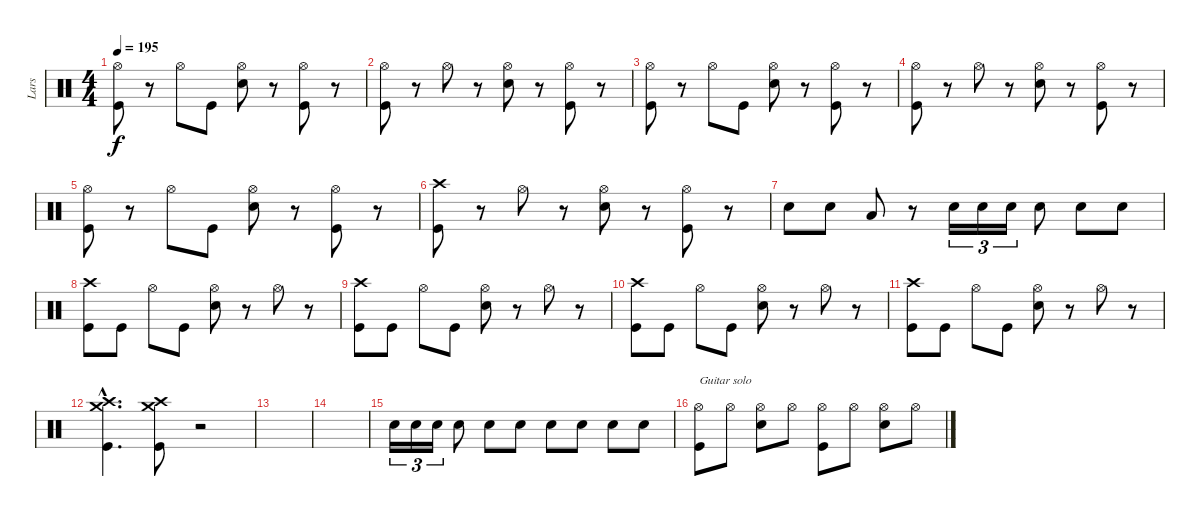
\track ("Lars" "Lars") {instrument percussion}
\staff {score}
\articulation defaults
\ts (4 4)
\tempo 195
\clef neutral
\ks c
("Hi-Hat (open)" "Kick (hit)").8{dy f} r.8 "Hi-Hat (open)".8 "Kick (hit)".8 ("Hi-Hat (open)" "Snare (hit) 2").8 r.8 ("Hi-Hat (open)" "Kick (hit)").8 r.8 |
("Hi-Hat (open)" "Kick (hit)").8 r.8 "Hi-Hat (open)".8 r.8 ("Hi-Hat (open)" "Snare (hit) 2").8 r.8 ("Hi-Hat (open)" "Kick (hit)").8 r.8 |
("Hi-Hat (open)" "Kick (hit)").8 r.8 "Hi-Hat (open)".8 "Kick (hit)".8 ("Hi-Hat (open)" "Snare (hit) 2").8 r.8 ("Hi-Hat (open)" "Kick (hit)").8 r.8 |
("Hi-Hat (open)" "Kick (hit)").8 r.8 "Hi-Hat (open)".8 r.8 ("Hi-Hat (open)" "Snare (hit) 2").8 r.8 ("Hi-Hat (open)" "Kick (hit)").8 r.8 |
("Hi-Hat (open)" "Kick (hit)").8 r.8 "Hi-Hat (open)".8 "Kick (hit)".8 ("Hi-Hat (open)" "Snare (hit) 2").8 r.8 ("Hi-Hat (open)" "Kick (hit)").8 r.8 |
("Crash high (hit)" "Kick (hit)").8 r.8 "Hi-Hat (open)".8 r.8 ("Hi-Hat (open)" "Snare (hit) 2").8 r.8 ("Hi-Hat (open)" "Kick (hit)").8 r.8 |
"Snare (hit) 2".8 "Snare (hit) 2".8 "Low Tom (hit)".8 r.8 "Snare (hit) 2".16{tu (3 2)} "Snare (hit) 2".16{tu (3 2)} "Snare (hit) 2".16{tu (3 2)} "Snare (hit) 2".8 "Snare (hit) 2".8 "Snare (hit) 2".8 |
("Crash high (hit)" "Kick (hit)").8 "Kick (hit)".8 "Hi-Hat (open)".8 "Kick (hit)".8 ("Hi-Hat (open)" "Snare (hit) 2").8 r.8 "Hi-Hat (open)".8 r.8 |
("Crash high (hit)" "Kick (hit)").8 "Kick (hit)".8 "Hi-Hat (open)".8 "Kick (hit)".8 ("Hi-Hat (open)" "Snare (hit) 2").8 r.8 "Hi-Hat (open)".8 r.8 |
("Crash high (hit)" "Kick (hit)").8 "Kick (hit)".8 "Hi-Hat (open)".8 "Kick (hit)".8 ("Hi-Hat (open)" "Snare (hit) 2").8 r.8 "Hi-Hat (open)".8 r.8 |
("Crash high (hit)" "Kick (hit)").8 "Kick (hit)".8 "Hi-Hat (open)".8 "Kick (hit)".8 ("Hi-Hat (open)" "Snare (hit) 2").8 r.8 "Hi-Hat (open)".8 r.8 |
("Crash high (hit)"{hac} "Crash medium (hit)"{hac} "Kick (hit)"{hac}).4{d} ("Crash high (hit)" "Crash medium (hit)" "Kick (hit)").8 r.2 |
|
|
"Snare (hit) 2".16{tu (3 2)} "Snare (hit) 2".16{tu (3 2)} "Snare (hit) 2".16{tu (3 2)} "Snare (hit) 2".8 "Snare (hit) 2".8 "Snare (hit) 2".8 "Snare (hit) 2".8 "Snare (hit) 2".8 "Snare (hit) 2".8 "Snare (hit) 2".8 |
("Hi-Hat (open)" "Kick (hit)").8{txt "Guitar solo"} "Hi-Hat (open)".8 ("Hi-Hat (open)" "Snare (hit) 2").8 "Hi-Hat (open)".8 ("Hi-Hat (open)" "Kick (hit)").8 "Hi-Hat (open)".8 ("Hi-Hat (open)" "Snare (hit) 2").8 "Hi-Hat (open)".8
